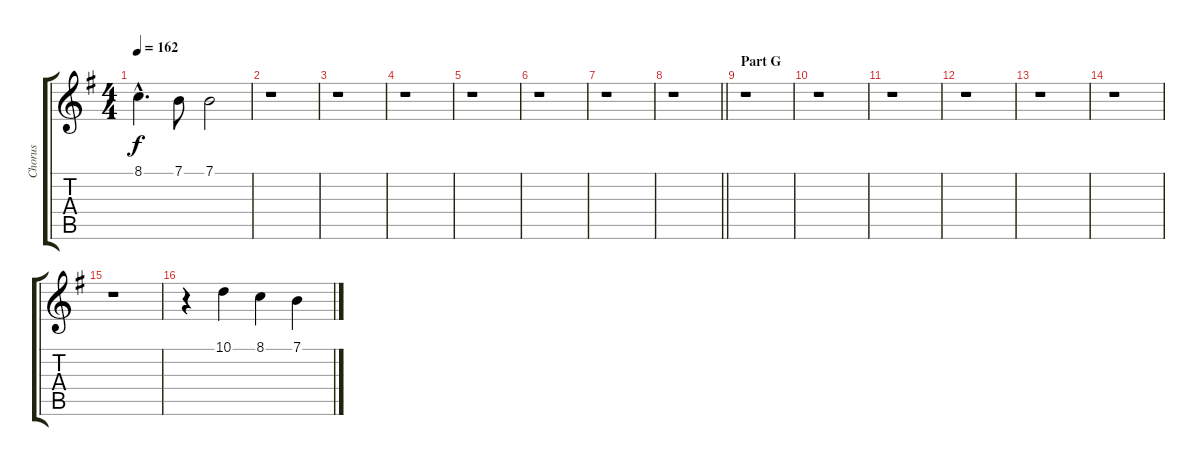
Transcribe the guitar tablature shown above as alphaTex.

\track ("Chorus" "Chorus") {instrument trumpet}
\staff {score tabs}
\tuning (E4 B3 G3 D3 A2 E2) {hide}
\ts (4 4)
\tempo 162
\clef g2
\ks g
8.1{hac}.4{d dy f} 7.1.8 7.1.2 |
r.1 |
r.1 |
r.1 |
r.1 |
r.1 |
r.1 |
\barLineRight lightlight
r.1 |
\section ("" "Part G")
r.1 |
r.1 |
r.1 |
r.1 |
r.1 |
r.1 |
r.1 |
r.4 10.1.4 8.1.4 7.1.4
